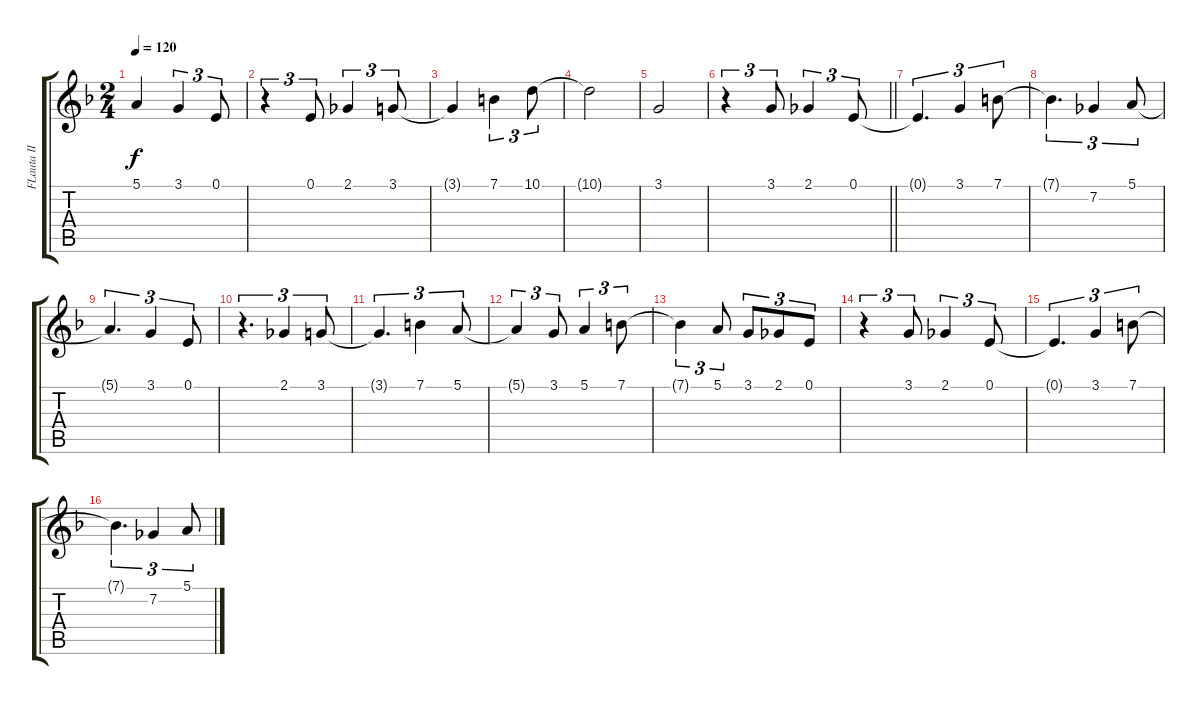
\track ("FLauta II" "FLauta II") {instrument flute}
\staff {score tabs}
\tuning (E4 B3 G3 D3 A2 E2) {hide}
\ts (2 4)
\tempo 120
\clef g2
\ks dminor
5.1{t}.4{dy f} 3.1.4{tu (3 2)} 0.1.8{tu (3 2)} |
r.4{tu (3 2)} 0.1.8{tu (3 2)} 2.1.4{tu (3 2)} 3.1.8{tu (3 2)} |
3.1{t}.4 7.1.4{tu (3 2)} 10.1.8{tu (3 2)} |
10.1{t}.2 |
3.1.2 |
\barLineRight lightlight
r.4{tu (3 2) volume 11 instrument flute} 3.1.8{tu (3 2)} 2.1.4{tu (3 2)} 0.1.8{tu (3 2)} |
0.1{t}.4{d tu (3 2)} 3.1.4{tu (3 2)} 7.1.8{tu (3 2)} |
7.1{t}.4{d tu (3 2)} 7.2.4{tu (3 2)} 5.1.8{tu (3 2)} |
5.1{t}.4{d tu (3 2)} 3.1.4{tu (3 2)} 0.1.8{tu (3 2)} |
r.4{d tu (3 2)} 2.1.4{tu (3 2)} 3.1.8{tu (3 2)} |
3.1{t}.4{d tu (3 2)} 7.1.4{tu (3 2)} 5.1.8{tu (3 2)} |
5.1{t}.4{tu (3 2)} 3.1.8{tu (3 2)} 5.1.4{tu (3 2)} 7.1.8{tu (3 2)} |
7.1{t}.4{tu (3 2)} 5.1.8{tu (3 2)} 3.1.8{tu (3 2)} 2.1.8{tu (3 2)} 0.1.8{tu (3 2)} |
r.4{tu (3 2)} 3.1.8{tu (3 2)} 2.1.4{tu (3 2)} 0.1.8{tu (3 2)} |
0.1{t}.4{d tu (3 2)} 3.1.4{tu (3 2)} 7.1.8{tu (3 2)} |
7.1{t}.4{d tu (3 2)} 7.2.4{tu (3 2)} 5.1.8{tu (3 2)}
